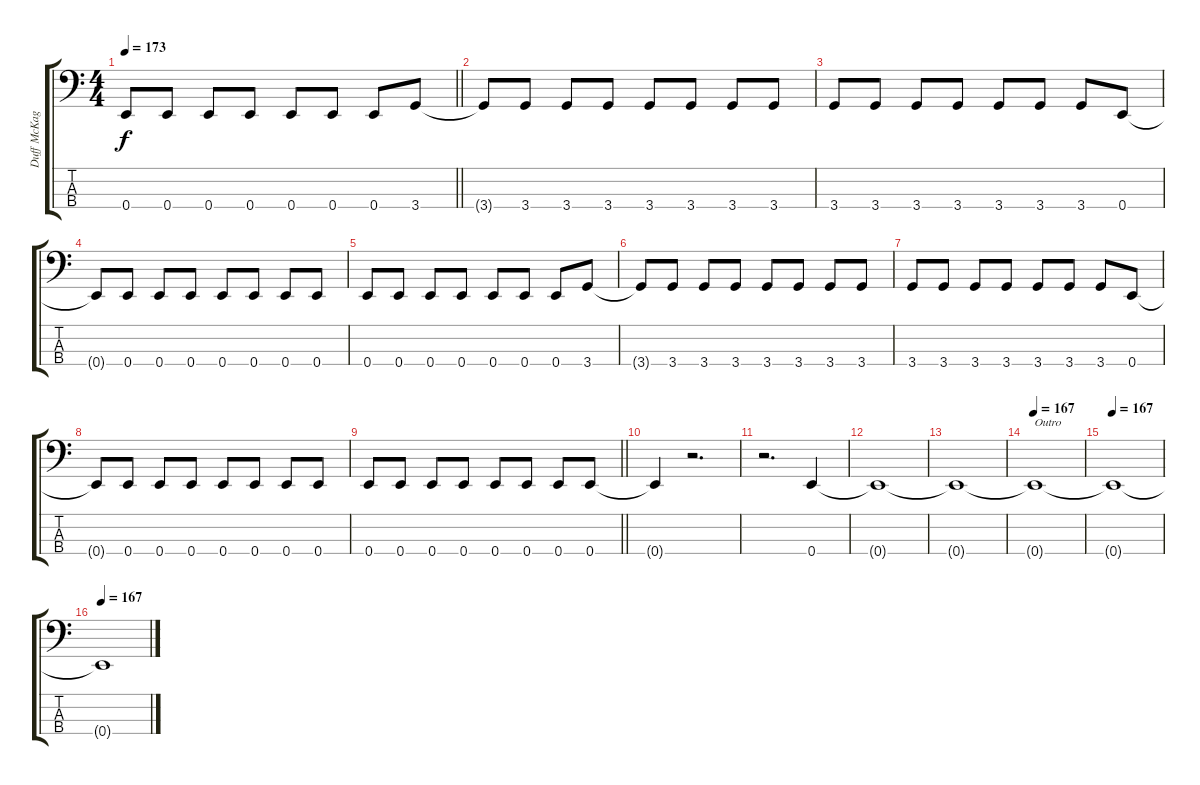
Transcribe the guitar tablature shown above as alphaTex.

\track ("Duff McKagan" "Duff McKag") {instrument electricbassfinger}
\staff {score tabs}
\tuning (G2 D2 A1 E1) {hide}
\ts (4 4)
\tempo 173
\clef f4
\barLineRight lightlight
\ks c
0.4.8{dy f} 0.4.8 0.4.8 0.4.8 0.4.8 0.4.8 0.4.8 3.4.8 |
3.4{t}.8 3.4.8 3.4.8 3.4.8 3.4.8 3.4.8 3.4.8 3.4.8 |
3.4.8 3.4.8 3.4.8 3.4.8 3.4.8 3.4.8 3.4.8 0.4.8 |
0.4{t}.8 0.4.8 0.4.8 0.4.8 0.4.8 0.4.8 0.4.8 0.4.8 |
0.4.8 0.4.8 0.4.8 0.4.8 0.4.8 0.4.8 0.4.8 3.4.8 |
3.4{t}.8 3.4.8 3.4.8 3.4.8 3.4.8 3.4.8 3.4.8 3.4.8 |
3.4.8 3.4.8 3.4.8 3.4.8 3.4.8 3.4.8 3.4.8 0.4.8 |
0.4{t}.8 0.4.8 0.4.8 0.4.8 0.4.8 0.4.8 0.4.8 0.4.8 |
\barLineRight lightlight
0.4.8 0.4.8 0.4.8 0.4.8 0.4.8 0.4.8 0.4.8 0.4.8 |
0.4{t}.4 r.2{d} |
r.2{d} 0.4.4 |
0.4{t}.1 |
0.4{t}.1 |
\tempo 167
0.4{t}.1{txt "Outro"} |
\tempo 167
0.4{t}.1 |
\tempo 167
0.4{t}.1
